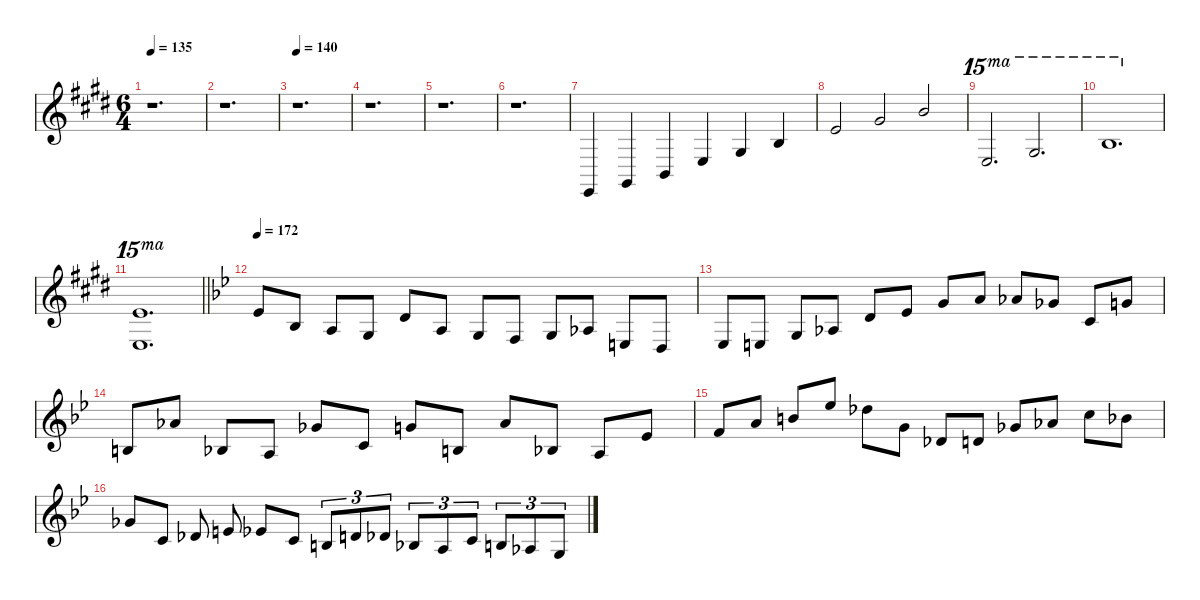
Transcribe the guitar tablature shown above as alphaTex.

\defaultSystemsLayout 4
\hideDynamics
\bracketExtendMode nobrackets
\singleTrackTrackNamePolicy hidden
\multiTrackTrackNamePolicy hidden
\firstSystemTrackNameMode fullname
\firstSystemTrackNameOrientation horizontal
\otherSystemsTrackNameOrientation horizontal
\track ("Harp" "hp.") {instrument orchestralharp}
\staff {score}
\tuning (E4 B3 G3 D3 A2 E2)
\ts (6 4)
\tempo 135
\clef g2
\ks e
r.1{d dy ff beam Down} |
r.1{d beam Down} |
\tempo 140
r.1{d beam Down} |
r.1{d beam Down} |
r.1{d beam Down} |
r.1{d beam Down} |
0.6{acc forcenatural}.4{dy mp beam Up} 4.6{acc #}.4{beam Up} 2.5{acc forcenatural}.4{beam Up} 2.4{acc forcenatural}.4{beam Up} 1.3{acc #}.4{beam Up} 0.2{acc forcenatural}.4{beam Up} |
0.1{acc forcenatural}.2{beam Up} 4.1{acc #}.2{beam Up} 7.1{acc forcenatural}.2{beam Up} |
12.1{acc forcenatural}.2{d ot 15ma beam Up} 16.1{acc #}.2{d ot 15ma beam Up} |
19.1{acc forcenatural}.1{d ot 15ma beam Up} |
\barLineRight lightlight
(24.1{acc forcenatural} 17.2{acc forcenatural}).1{d ot 15ma dy pp instrument tubularbells beam Up} |
\tempo 172
\ks gminor
4.2{acc b}.8{dy f instrument orchestralharp beam Up} 3.3{acc b}.8{beam Up} 2.3{acc forcenatural}.8{beam Up} 0.3{acc forcenatural}.8{beam Up} 3.2{acc forcenatural}.8{beam Up} 2.3{acc forcenatural}.8{beam Up} 0.3{acc forcenatural}.8{beam Up} 3.4{acc forcenatural}.8{beam Up} 0.3{acc forcenatural}.8{beam Up} 1.3{acc b}.8{beam Up} 2.4{acc forcenatural}.8{beam Up} 0.4{acc forcenatural}.8{beam Up} |
1.4{acc b}.8{beam Up} 2.4{acc forcenatural}.8{beam Up} 0.3{acc forcenatural}.8{beam Up} 1.3{acc b}.8{beam Up} 3.2{acc forcenatural}.8{beam Up} 4.2{acc b}.8{beam Up} 3.1{acc forcenatural}.8{beam Up} 5.1{acc forcenatural}.8{beam Up} 4.1{acc b}.8{beam Up} 2.1{acc b}.8{beam Up} 1.2{acc forcenatural}.8{beam Up} 3.1{acc forcenatural}.8{beam Up} |
0.2{acc forcenatural}.8{beam Up} 4.1{acc b}.8{beam Up} 3.3{acc b}.8{beam Up} 2.3{acc forcenatural}.8{beam Up} 2.1{acc b}.8{beam Up} 1.2{acc forcenatural}.8{beam Up} 3.1{acc forcenatural}.8{beam Up} 0.2{acc forcenatural}.8{beam Up} 4.1{acc b}.8{beam Up} 3.3{acc b}.8{beam Up} 2.3{acc forcenatural}.8{beam Up} 4.2{acc b}.8{beam Up} |
1.1{acc forcenatural}.8{beam Up} 5.1{acc forcenatural}.8{beam Up} 7.1{acc forcenatural}.8{beam Up} 11.1{acc b}.8{beam Down} 9.1{acc b}.8{beam Down} 8.2{acc forcenatural}.8{beam Down} 6.3{acc b}.8{beam Up} 7.3{acc forcenatural}.8{beam Up} 7.2{acc b}.8{beam Up} 4.1{acc b}.8{beam Down} 8.1{acc forcenatural}.8{beam Down} 6.1{acc b}.8{beam Down} |
7.2{acc b}.8{beam Up} 5.3{acc forcenatural}.8{beam Up} 6.3{acc b}.8{beam Up beam split} 5.2{acc forcenatural}.8{beam Up} 4.2{acc b}.8{beam Up} 5.3{acc forcenatural}.8{beam Up} 4.3{acc forcenatural}.8{tu (3 2) beam Up} 3.2{acc forcenatural}.8{tu (3 2) beam Up} 2.2{acc b}.8{tu (3 2) beam Up beam split} 3.3{acc b}.8{tu (3 2) beam Up} 2.3{acc forcenatural}.8{tu (3 2) beam Up} 5.3{acc forcenatural}.8{tu (3 2) beam Up beam split} 4.3{acc forcenatural}.8{tu (3 2) beam Up} 1.3{acc b}.8{tu (3 2) dy ff beam Up} 0.3{acc forcenatural}.8{tu (3 2) dy f beam Up}
